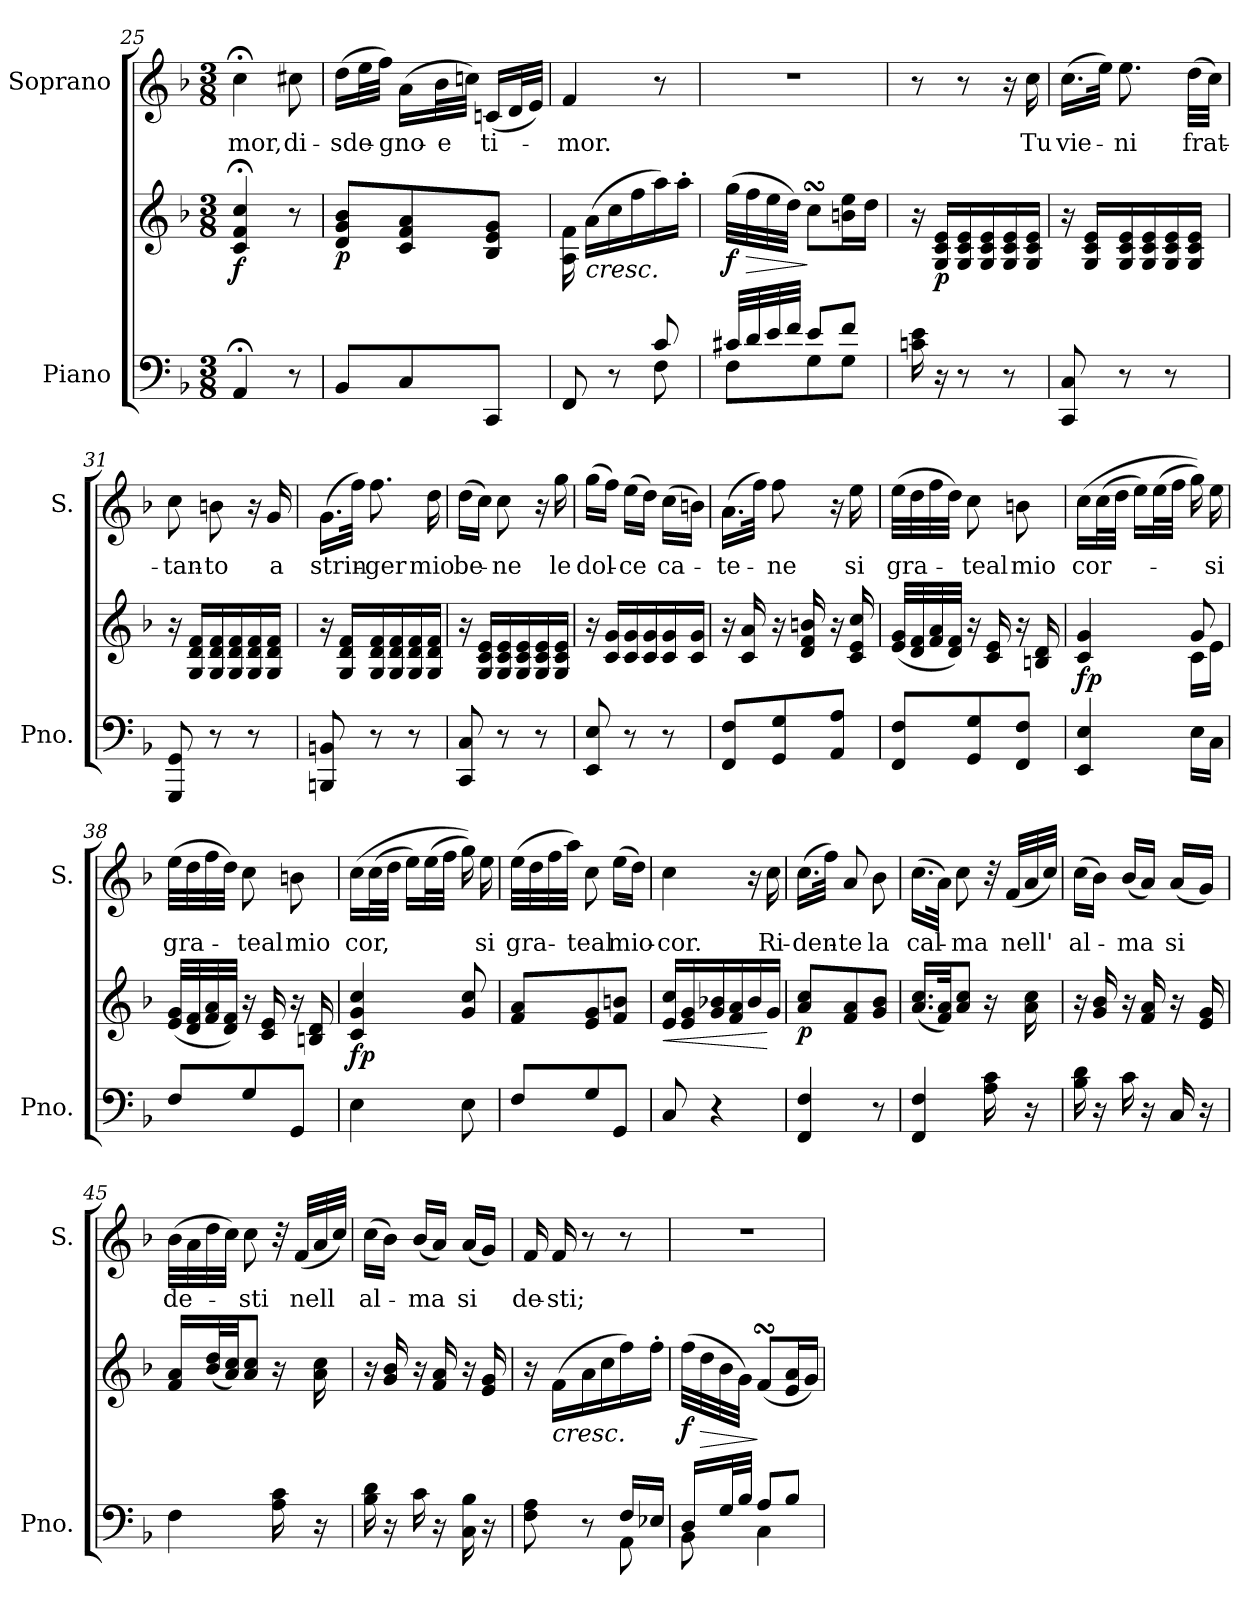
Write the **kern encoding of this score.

**kern	**kern	**dynam	**kern	**text
*part2	*part2	*part2	*part1	*part1
*staff3	*staff2	*staff2/3	*staff1	*staff1
*I"Piano	*	*	*I"Soprano	*
*I'Pno.	*	*	*I'S.	*
*clefF4	*clefG2	*	*clefG2	*
*k[b-]	*k[b-]	*	*k[b-]	*
*F:	*F:	*	*F:	*
*M3/8	*M3/8	*	*M3/8	*
=25	=25	=25	=25	=25
!	!	!LO:DY:b	!	!LO:LY:b
4AA;</	4c/;< 4f/;< 4cc/;<	f	4cc;<\	-mor,
!	!	!	!	!LO:LY:b
8r	8r	.	8cc#X\	di-
=26	=26	=26	=26	=26
!	!	!LO:DY:b	!	!LO:LY:b
8BB-/L	8d/ 8g/ 8b-/L	p	(16dd\LL	-sde-
.	.	.	32ee\L	.
.	.	.	32ff\JJJ)	.
!	!	!	!	!LO:LY:b
8C/	8c/ 8f/ 8a/	.	(16a\LL	-gno-
!	!	!	!	!LO:LY:b
.	.	.	32b-\L	-e
.	.	.	32ccn\JJJ)	.
!	!	!	!	!LO:LY:b
8CC/J	8B-/ 8e/ 8g/J	.	(16cn/LL	ti-
.	.	.	32d/L	.
.	.	.	32e/JJJ)	.
!!LO:LB:g=z
=27	=27	=27	=27	=27
*^	*	*	*	*
!	!	!	!	!	!LO:LY:b
8FF/	8ryy	16A\ 16f\	.	4f/	-mor.
!	!	!LO:TX:b:i:t=cresc.	!	!	!
.	.	(16a\LL	.	.	.
8r	8ryy	16cc\	.	.	.
.	.	16ff\	.	.	.
8F\	8c/	16aa\)	.	8r	.
.	.	16aa'\JJ	.	.	.
=28	=28	=28	=28	=28	=28
!	!	!	!LO:DY:b	!	!
8F\L	32c#X/LLL	(32gg\LLL	f	4.r	.
!	!	!	!LO:HP:b	!	!
.	32d/	32ff\	>	.	.
.	32e/	32ee\	.	.	.
.	32f/JJJ	32dd\JJJ)	.	.	.
8G\	8e/L	8ccsSSS\L	]	.	.
8G\J	8f/J	16bn\ 16ee\L	.	.	.
.	.	16dd\JJ	.	.	.
*v	*v	*	*	*	*
=29	=29	=29	=29	=29
16cn\ 16e\	16r	.	8r	.
!	!	!LO:DY:b	!	!
16r	16G/ 16c/ 16e/LL	p	.	.
8r	16G/ 16c/ 16e/	.	8r	.
.	16G/ 16c/ 16e/	.	.	.
8r	16G/ 16c/ 16e/	.	16r	.
!	!	!	!	!LO:LY:b
.	16G/ 16c/ 16e/JJ	.	16cc\	Tu
=30	=30	=30	=30	=30
!	!	!	!	!LO:LY:b
8CC/ 8C/	16r	.	(16.cc\LL	vie-
.	16G/ 16c/ 16e/LL	.	.	.
.	.	.	32ee\JJk)	.
!	!	!	!	!LO:LY:b
8r	16G/ 16c/ 16e/	.	8.ee\	-ni
.	16G/ 16c/ 16e/	.	.	.
8r	16G/ 16c/ 16e/	.	.	.
!	!	!	!	!LO:LY:b
.	16G/ 16c/ 16e/JJ	.	(32dd\LLL	frat-
.	.	.	32cc\JJJ)	.
!!LO:LB:g=z
=31	=31	=31	=31	=31
!	!	!	!	!LO:LY:b
8GGG/ 8GG/	16r	.	8cc\	-tan-
.	16G/ 16d/ 16f/LL	.	.	.
!	!	!	!	!LO:LY:b
8r	16G/ 16d/ 16f/	.	8bn\	-to
.	16G/ 16d/ 16f/	.	.	.
8r	16G/ 16d/ 16f/	.	16r	.
!	!	!	!	!LO:LY:b
.	16G/ 16d/ 16f/JJ	.	16g/	a
=32	=32	=32	=32	=32
!	!	!	!	!LO:LY:b
8BBBn/ 8BBn/	16r	.	(16.g\LL	strin-
.	16G/ 16d/ 16f/LL	.	.	.
.	.	.	32ff\JJk)	.
!	!	!	!	!LO:LY:b
8r	16G/ 16d/ 16f/	.	8.ff\	-ger
.	16G/ 16d/ 16f/	.	.	.
8r	16G/ 16d/ 16f/	.	.	.
!	!	!	!	!LO:LY:b
.	16G/ 16d/ 16f/JJ	.	16dd\	mio
=33	=33	=33	=33	=33
!	!	!	!	!LO:LY:b
8CC/ 8C/	16r	.	(16dd\LL	be-
.	16G/ 16c/ 16e/LL	.	16cc\JJ)	.
!	!	!	!	!LO:LY:b
8r	16G/ 16c/ 16e/	.	8cc\	-ne
.	16G/ 16c/ 16e/	.	.	.
8r	16G/ 16c/ 16e/	.	16r	.
!	!	!	!	!LO:LY:b
.	16G/ 16c/ 16e/JJ	.	16gg\	le
=34	=34	=34	=34	=34
!	!	!	!	!LO:LY:b
8EE/ 8E/	16r	.	(16gg\LL	dol-
.	16c/ 16g/LL	.	16ff\JJ)	.
!	!	!	!	!LO:LY:b
8r	16c/ 16g/	.	(16ee\LL	-ce
.	16c/ 16g/	.	16dd\JJ)	.
!	!	!	!	!LO:LY:b
8r	16c/ 16g/	.	(16cc\LL	ca-
.	16c/ 16g/JJ	.	16bn\JJ)	.
!!LO:PB:g=z
=35	=35	=35	=35	=35
!	!	!	!	!LO:LY:b
8FF/ 8F/L	16r	.	(16.a\LL	-te-
.	16c/ 16a/	.	.	.
.	.	.	32ff\JJk)	.
!	!	!	!	!LO:LY:b
8GG/ 8G/	16r	.	8ff\	-ne
.	16d/ 16f/ 16bn/	.	.	.
8AA/ 8A/J	16r	.	16r	.
!	!	!	!	!LO:LY:b
.	16c/ 16e/ 16cc/	.	16ee\	si
=36	=36	=36	=36	=36
!	!	!	!	!LO:LY:b
8FF/ 8F/L	(32e/ 32g/LLL	.	(32ee\LLL	gra-
.	32d/ 32f/	.	32dd\	.
.	32f/ 32a/	.	32ff\	.
.	32d/ 32f/JJJ)	.	32dd\JJJ)	.
!	!	!	!	!LO:LY:b
8GG/ 8G/	16r	.	8cc\	-teal
.	16c/ 16e/	.	.	.
!	!	!	!	!LO:LY:b
8FF/ 8F/J	16r	.	8bn\	mio
.	16Bn/ 16d/	.	.	.
=37	=37	=37	=37	=37
*	*^	*	*	*
!	!	!	!LO:DY:b	!	!LO:LY:b
4EE/ 4E/	4c/ 4g/	8ryy	fp	(16cc\LL	cor-
.	.	.	.	(32cc\L	.
.	.	.	.	32dd\JJJ	.
.	.	8ryy	.	16ee\LL)	.
.	.	.	.	(32ee\L	.
.	.	.	.	32ff\JJJ	.
16E\LL	8g/	16c\LL	.	16gg\))	.
!	!	!	!	!	!LO:LY:b
16C\JJ	.	16e\JJ	.	16ee\	-si
=38	=38	=38	=38	=38	=38
!	!	!	!	!	!LO:LY:b
*	*v	*v	*	*	*
8F/L	(32e/ 32g/LLL	.	(32ee\LLL	gra-
.	32d/ 32f/	.	32dd\	.
.	32f/ 32a/	.	32ff\	.
.	32d/ 32f/JJJ)	.	32dd\JJJ)	.
!	!	!	!	!LO:LY:b
8G/	16r	.	8cc\	-teal
.	16c/ 16e/	.	.	.
!	!	!	!	!LO:LY:b
8GG/J	16r	.	8bn\	mio
.	16Bn/ 16d/	.	.	.
!!LO:LB:g=z
=39	=39	=39	=39	=39
!	!	!LO:DY:b	!	!LO:LY:b
4E\	4c/ 4g/ 4cc/	fp	(16cc\LL	cor,
.	.	.	(32cc\L	.
.	.	.	32dd\JJJ	.
.	.	.	16ee\LL)	.
.	.	.	(32ee\L	.
.	.	.	32ff\JJJ	.
8E\	8g/ 8cc/	.	16gg\))	.
!	!	!	!	!LO:LY:b
.	.	.	16ee\	si
=40	=40	=40	=40	=40
!	!	!	!	!LO:LY:b
8F/L	8f/ 8a/L	.	(32ee\LLL	gra-
.	.	.	32dd\	.
.	.	.	32ff\	.
.	.	.	32aa\JJJ)	.
!	!	!	!	!LO:LY:b
8G/	8e/ 8g/	.	8cc\	-teal
!	!	!	!	!LO:LY:b
8GG/J	8f/ 8bn/J	.	(16ee\LL	mio-
.	.	.	16dd\JJ)	.
=41	=41	=41	=41	=41
!	!	!LO:HP:b	!	!LO:LY:b
8C/	16e/ 16cc/LL	<	4cc\	-cor.
.	16e/ 16g/	.	.	.
4r	16g/ 16b-X/	.	.	.
.	16f/ 16a/	.	.	.
.	16b-/	.	16r	.
!	!	!	!	!LO:LY:b
.	16g/JJ	[	16cc\	Ri-
=42	=42	=42	=42	=42
!	!	!LO:DY:b	!	!LO:LY:b
4FF/ 4F/	8a/ 8cc/L	p	(16.cc\LL	-den-
.	.	.	32ff\JJk)	.
!	!	!	!	!LO:LY:b
.	8f/ 8a/	.	8a/	-te
!	!	!	!	!LO:LY:b
8r	8g/ 8b-/J	.	8b-\	la
=43	=43	=43	=43	=43
!	!	!	!	!LO:LY:b
4FF/ 4F/	(16.a/ 16.cc/LL	.	(16.cc\LL	cal-
.	32f/ 32a/JK)	.	32a\JJk)	.
!	!	!	!	!LO:LY:b
.	8a/ 8cc/J	.	8cc\	-ma
16A\ 16c\	16r	.	32r	.
!	!	!	!	!LO:LY:b
.	.	.	(32f/LLL	nell'
16r	16a\ 16cc\	.	32a/	.
.	.	.	32cc/JJJ)	.
!!LO:LB:g=z
=44	=44	=44	=44	=44
!	!	!	!	!LO:LY:b
16B-\ 16d\	16r	.	(16cc\LL	al-
16r	16g/ 16b-/	.	16b-\JJ)	.
!	!	!	!	!LO:LY:b
16c\	16r	.	(16b-/LL	-ma
16r	16f/ 16a/	.	16a/JJ)	.
!	!	!	!	!LO:LY:b
16C/	16r	.	(16a/LL	si
16r	16e/ 16g/	.	16g/JJ)	.
=45	=45	=45	=45	=45
!	!	!	!	!LO:LY:b
4F\	16f/ 16a/LL	.	(32b-\LLL	de-
.	.	.	32a\	.
.	(32b-/ 32dd/L	.	32dd\	.
.	32a/ 32cc/JJ)	.	32cc\JJJ)	.
!	!	!	!	!LO:LY:b
.	8a/ 8cc/J	.	8cc\	-sti
16A\ 16c\	16r	.	32r	.
!	!	!	!	!LO:LY:b
.	.	.	(32f/LLL	nell
16r	16a\ 16cc\	.	32a/	.
.	.	.	32cc/JJJ)	.
=46	=46	=46	=46	=46
!	!	!	!	!LO:LY:b
16B-\ 16d\	16r	.	(16cc\LL	al-
16r	16g/ 16b-/	.	16b-\JJ)	.
!	!	!	!	!LO:LY:b
16c\	16r	.	(16b-/LL	-ma
16r	16f/ 16a/	.	16a/JJ)	.
!	!	!	!	!LO:LY:b
16C\ 16B-\	16r	.	(16a/LL	si
16r	16e/ 16g/	.	16g/JJ)	.
=47	=47	=47	=47	=47
*^	*	*	*	*
!	!	!	!	!	!LO:LY:b
8ryy	8F\ 8A\	16r	.	16f/	de-
!	!	!LO:TX:b:i:t=cresc.	!	!	!
!	!	!	!	!	!LO:LY:b
.	.	(16f\LL	.	16f/	-sti;
8ryy	8r	16a\	.	8r	.
.	.	16cc\	.	.	.
16F/LL	8AA\	16ff\)	.	8r	.
16E-X/JJ	.	16ff'\JJ	.	.	.
!!LO:LB:g=z
=48	=48	=48	=48	=48	=48
!	!	!	!LO:DY:b	!	!
16D/LL	8BB-\	(32ff\LLL	f	4.r	.
!	!	!	!LO:HP:b	!	!
.	.	32dd\	>	.	.
32G/L	.	32b-\	.	.	.
32B-/JJJ	.	32g\JJJ)	.	.	.
8A/L	4C\	(8fsSSs/L	]	.	.
8B-/J	.	16e/ 16a/L	.	.	.
.	.	16g/JJ)	.	.	.
*v	*v	*	*	*	*
=	=	=	=	=
*-	*-	*-	*-	*-
